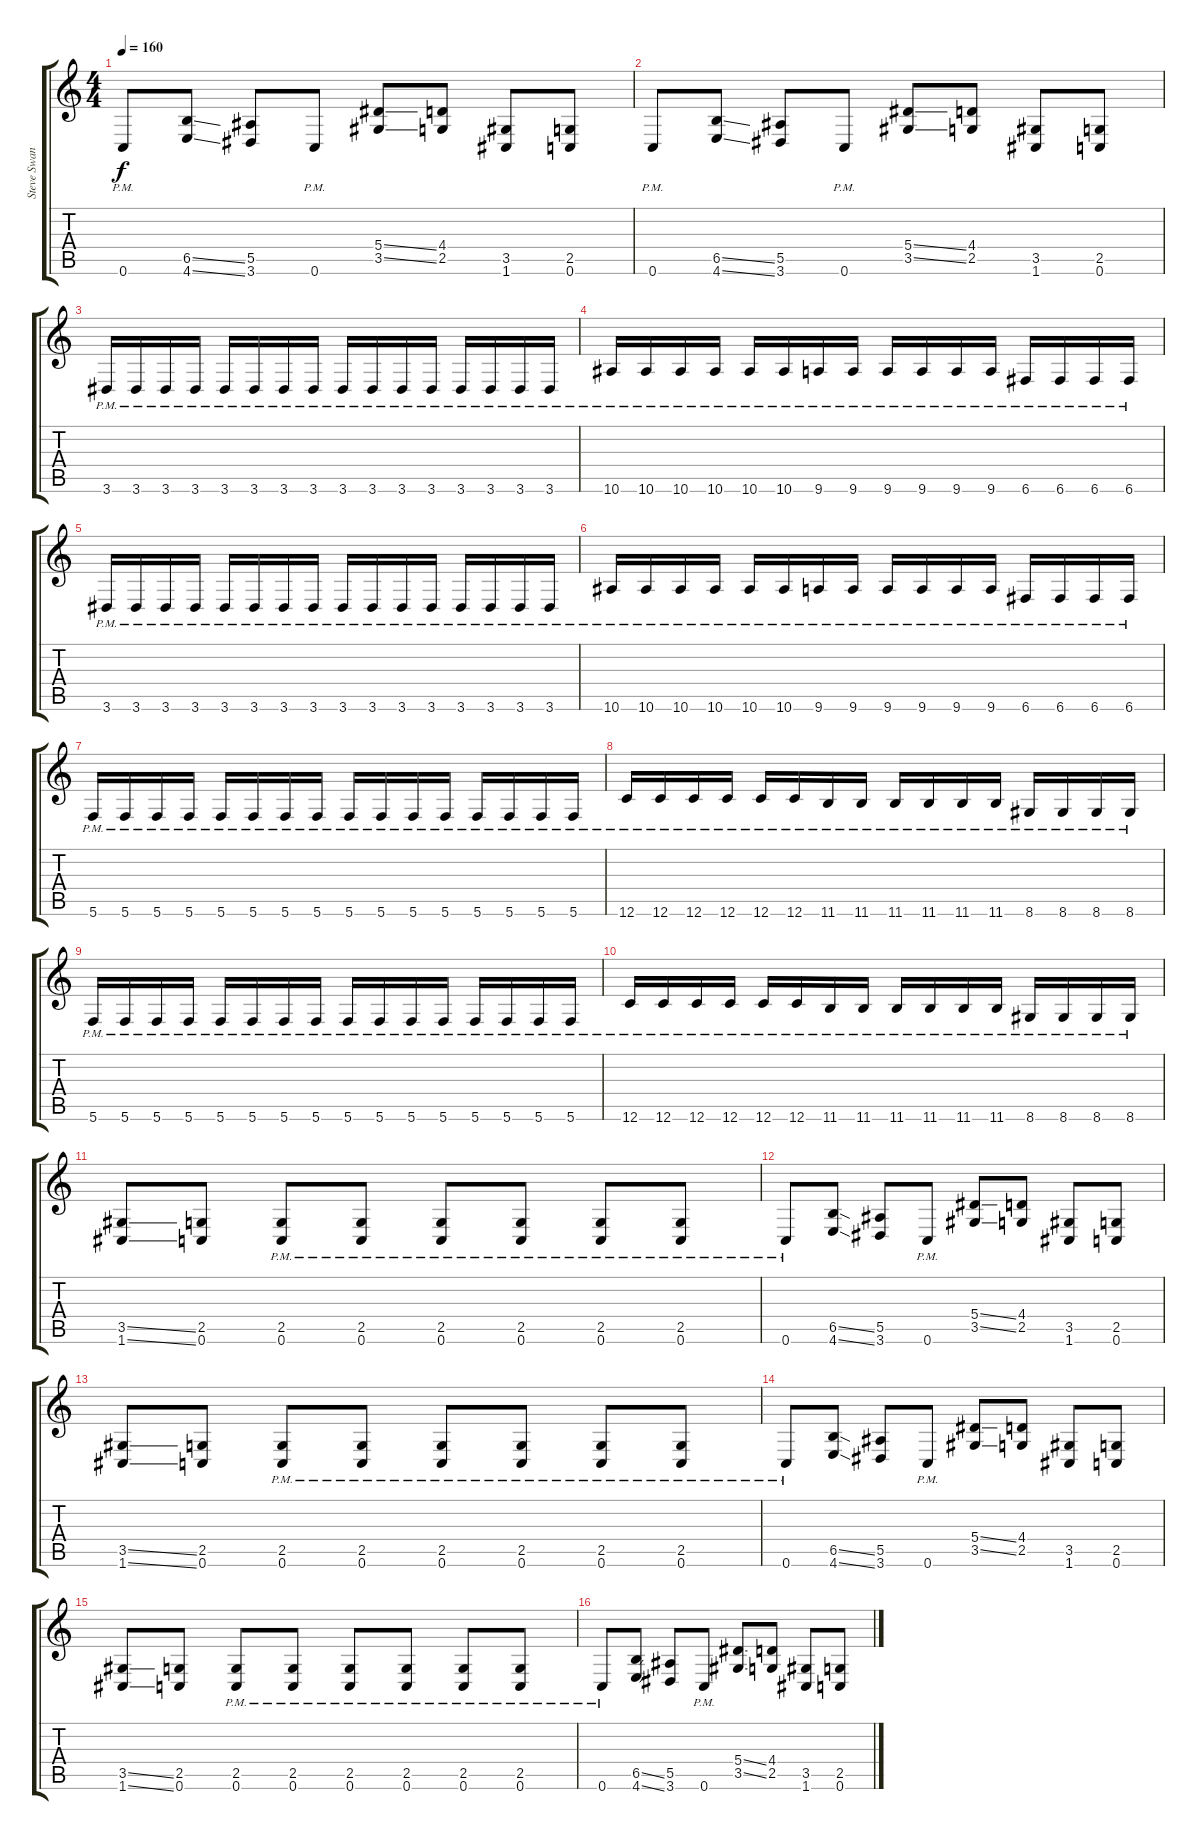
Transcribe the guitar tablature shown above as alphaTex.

\track ("Steve Swanson (Guitar)" "Steve Swan") {instrument distortionguitar}
\staff {score tabs}
\tuning (C4 G3 Eb3 Bb2 F2 C2) {hide}
\ts (4 4)
\tempo 160
\clef g2
\ks c
0.6{pm}.8{dy f} (6.5{ss} 4.6{ss}).8 (5.5 3.6).8 0.6{pm}.8 (5.4{ss} 3.5{ss}).8 (4.4 2.5).8 (3.5 1.6).8 (2.5 0.6).8 |
0.6{pm}.8 (6.5{ss} 4.6{ss}).8 (5.5 3.6).8 0.6{pm}.8 (5.4{ss} 3.5{ss}).8 (4.4 2.5).8 (3.5 1.6).8 (2.5 0.6).8 |
3.6{pm}.16 3.6{pm}.16 3.6{pm}.16 3.6{pm}.16 3.6{pm}.16 3.6{pm}.16 3.6{pm}.16 3.6{pm}.16 3.6{pm}.16 3.6{pm}.16 3.6{pm}.16 3.6{pm}.16 3.6{pm}.16 3.6{pm}.16 3.6{pm}.16 3.6{pm}.16 |
10.6{pm}.16 10.6{pm}.16 10.6{pm}.16 10.6{pm}.16 10.6{pm}.16 10.6{pm}.16 9.6{pm}.16 9.6{pm}.16 9.6{pm}.16 9.6{pm}.16 9.6{pm}.16 9.6{pm}.16 6.6{pm}.16 6.6{pm}.16 6.6{pm}.16 6.6{pm}.16 |
3.6{pm}.16 3.6{pm}.16 3.6{pm}.16 3.6{pm}.16 3.6{pm}.16 3.6{pm}.16 3.6{pm}.16 3.6{pm}.16 3.6{pm}.16 3.6{pm}.16 3.6{pm}.16 3.6{pm}.16 3.6{pm}.16 3.6{pm}.16 3.6{pm}.16 3.6{pm}.16 |
10.6{pm}.16 10.6{pm}.16 10.6{pm}.16 10.6{pm}.16 10.6{pm}.16 10.6{pm}.16 9.6{pm}.16 9.6{pm}.16 9.6{pm}.16 9.6{pm}.16 9.6{pm}.16 9.6{pm}.16 6.6{pm}.16 6.6{pm}.16 6.6{pm}.16 6.6{pm}.16 |
5.6{pm}.16 5.6{pm}.16 5.6{pm}.16 5.6{pm}.16 5.6{pm}.16 5.6{pm}.16 5.6{pm}.16 5.6{pm}.16 5.6{pm}.16 5.6{pm}.16 5.6{pm}.16 5.6{pm}.16 5.6{pm}.16 5.6{pm}.16 5.6{pm}.16 5.6{pm}.16 |
12.6{pm}.16 12.6{pm}.16 12.6{pm}.16 12.6{pm}.16 12.6{pm}.16 12.6{pm}.16 11.6{pm}.16 11.6{pm}.16 11.6{pm}.16 11.6{pm}.16 11.6{pm}.16 11.6{pm}.16 8.6{pm}.16 8.6{pm}.16 8.6{pm}.16 8.6{pm}.16 |
5.6{pm}.16 5.6{pm}.16 5.6{pm}.16 5.6{pm}.16 5.6{pm}.16 5.6{pm}.16 5.6{pm}.16 5.6{pm}.16 5.6{pm}.16 5.6{pm}.16 5.6{pm}.16 5.6{pm}.16 5.6{pm}.16 5.6{pm}.16 5.6{pm}.16 5.6{pm}.16 |
12.6{pm}.16 12.6{pm}.16 12.6{pm}.16 12.6{pm}.16 12.6{pm}.16 12.6{pm}.16 11.6{pm}.16 11.6{pm}.16 11.6{pm}.16 11.6{pm}.16 11.6{pm}.16 11.6{pm}.16 8.6{pm}.16 8.6{pm}.16 8.6{pm}.16 8.6{pm}.16 |
(3.5{ss} 1.6{ss}).8 (2.5 0.6).8 (2.5{pm} 0.6{pm}).8 (2.5{pm} 0.6{pm}).8 (2.5{pm} 0.6{pm}).8 (2.5{pm} 0.6{pm}).8 (2.5{pm} 0.6{pm}).8 (2.5{pm} 0.6{pm}).8 |
0.6{pm}.8 (6.5{ss} 4.6{ss}).8 (5.5 3.6).8 0.6{pm}.8 (5.4{ss} 3.5{ss}).8 (4.4 2.5).8 (3.5 1.6).8 (2.5 0.6).8 |
(3.5{ss} 1.6{ss}).8 (2.5 0.6).8 (2.5{pm} 0.6{pm}).8 (2.5{pm} 0.6{pm}).8 (2.5{pm} 0.6{pm}).8 (2.5{pm} 0.6{pm}).8 (2.5{pm} 0.6{pm}).8 (2.5{pm} 0.6{pm}).8 |
0.6{pm}.8 (6.5{ss} 4.6{ss}).8 (5.5 3.6).8 0.6{pm}.8 (5.4{ss} 3.5{ss}).8 (4.4 2.5).8 (3.5 1.6).8 (2.5 0.6).8 |
(3.5{ss} 1.6{ss}).8 (2.5 0.6).8 (2.5{pm} 0.6{pm}).8 (2.5{pm} 0.6{pm}).8 (2.5{pm} 0.6{pm}).8 (2.5{pm} 0.6{pm}).8 (2.5{pm} 0.6{pm}).8 (2.5{pm} 0.6{pm}).8 |
0.6{pm}.8 (6.5{ss} 4.6{ss}).8 (5.5 3.6).8 0.6{pm}.8 (5.4{ss} 3.5{ss}).8 (4.4 2.5).8 (3.5 1.6).8 (2.5 0.6).8
